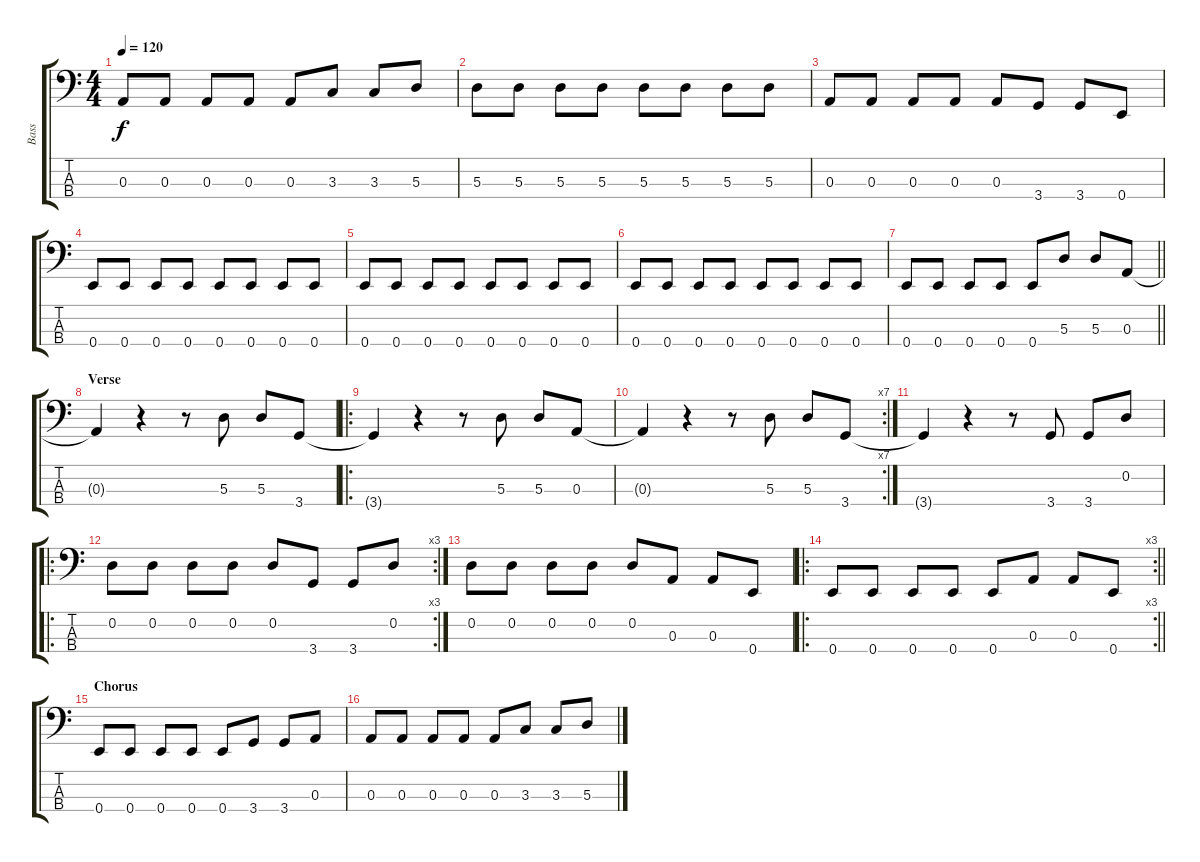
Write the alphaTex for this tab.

\track ("Bass" "Bass") {instrument electricbassfinger}
\staff {score tabs}
\tuning (G2 D2 A1 E1) {hide}
\ts (4 4)
\tempo 120
\clef f4
\ks c
0.3.8{dy f} 0.3.8 0.3.8 0.3.8 0.3.8 3.3.8 3.3.8 5.3.8 |
5.3.8 5.3.8 5.3.8 5.3.8 5.3.8 5.3.8 5.3.8 5.3.8 |
0.3.8 0.3.8 0.3.8 0.3.8 0.3.8 3.4.8 3.4.8 0.4.8 |
0.4.8 0.4.8 0.4.8 0.4.8 0.4.8 0.4.8 0.4.8 0.4.8 |
0.4.8 0.4.8 0.4.8 0.4.8 0.4.8 0.4.8 0.4.8 0.4.8 |
0.4.8 0.4.8 0.4.8 0.4.8 0.4.8 0.4.8 0.4.8 0.4.8 |
\barLineRight lightlight
0.4.8 0.4.8 0.4.8 0.4.8 0.4.8 5.3.8 5.3.8 0.3.8 |
\section ("" "Verse")
0.3{t}.4 r.4 r.8 5.3.8 5.3.8 3.4.8 |
\ro
3.4{t}.4 r.4 r.8 5.3.8 5.3.8 0.3.8 |
\rc 7
0.3{t}.4 r.4 r.8 5.3.8 5.3.8 3.4.8 |
3.4{t}.4 r.4 r.8 3.4.8 3.4.8 0.2.8 |
\ro
\rc 3
0.2.8 0.2.8 0.2.8 0.2.8 0.2.8 3.4.8 3.4.8 0.2.8 |
0.2.8 0.2.8 0.2.8 0.2.8 0.2.8 0.3.8 0.3.8 0.4.8 |
\ro
\rc 3
\barLineRight lightlight
0.4.8 0.4.8 0.4.8 0.4.8 0.4.8 0.3.8 0.3.8 0.4.8 |
\section ("" "Chorus")
0.4.8 0.4.8 0.4.8 0.4.8 0.4.8 3.4.8 3.4.8 0.3.8 |
0.3.8 0.3.8 0.3.8 0.3.8 0.3.8 3.3.8 3.3.8 5.3.8
